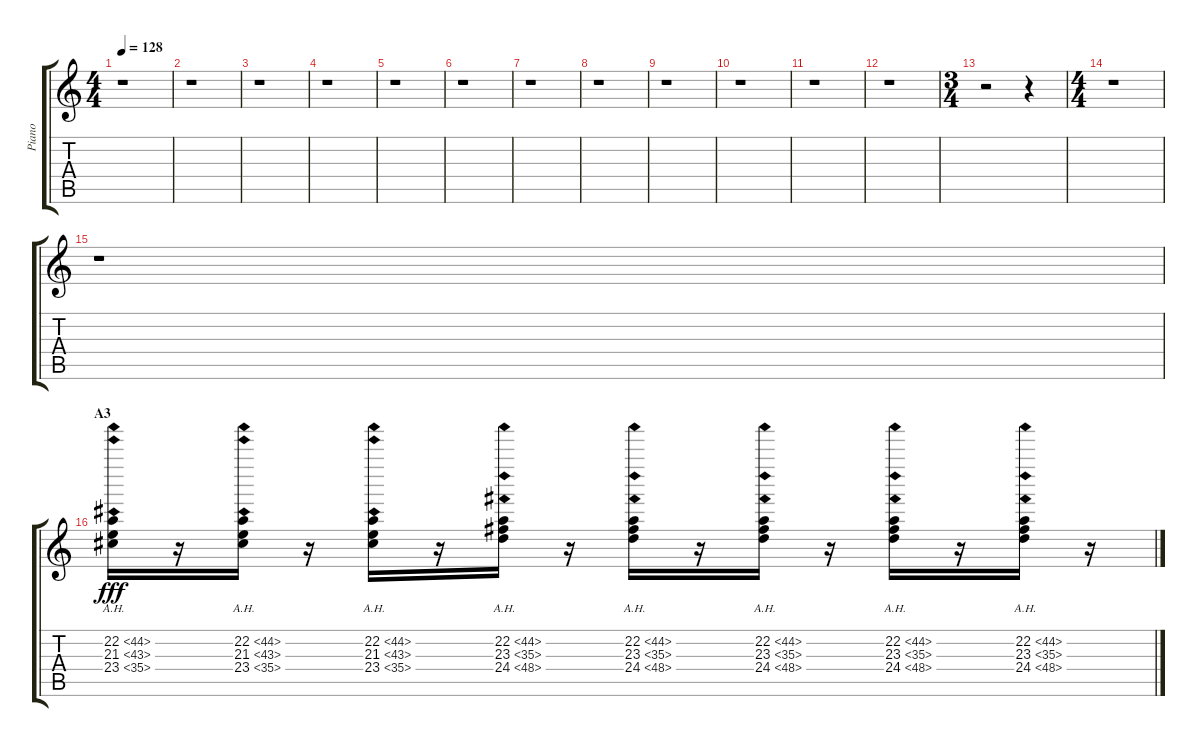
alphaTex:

\track ("Piano" "Piano") {instrument acousticgrandpiano}
\staff {score tabs}
\tuning (E4 B3 G3 D3 A2 E2) {hide}
\ts (4 4)
\tempo 128
\clef g2
\ks c
r.1{dy fff} |
r.1 |
r.1 |
r.1 |
r.1 |
r.1 |
r.1 |
r.1 |
r.1 |
r.1 |
r.1 |
r.1 |
\ts (3 4)
r.2 r.4 |
\ts (4 4)
r.1 |
r.1 |
\section ("" "A3")
(22.2{ah 22} 21.3{ah 22} 23.4{ah 12}).16 r.16 (22.2{ah 22} 21.3{ah 22} 23.4{ah 12}).16 r.16 (22.2{ah 22} 21.3{ah 22} 23.4{ah 12}).16 r.16 (22.2{ah 22} 23.3{ah 12} 24.4{ah 24}).16 r.16 (22.2{ah 22} 23.3{ah 12} 24.4{ah 24}).16 r.16 (22.2{ah 22} 23.3{ah 12} 24.4{ah 24}).16 r.16 (22.2{ah 22} 23.3{ah 12} 24.4{ah 24}).16 r.16 (22.2{ah 22} 23.3{ah 12} 24.4{ah 24}).16 r.16
